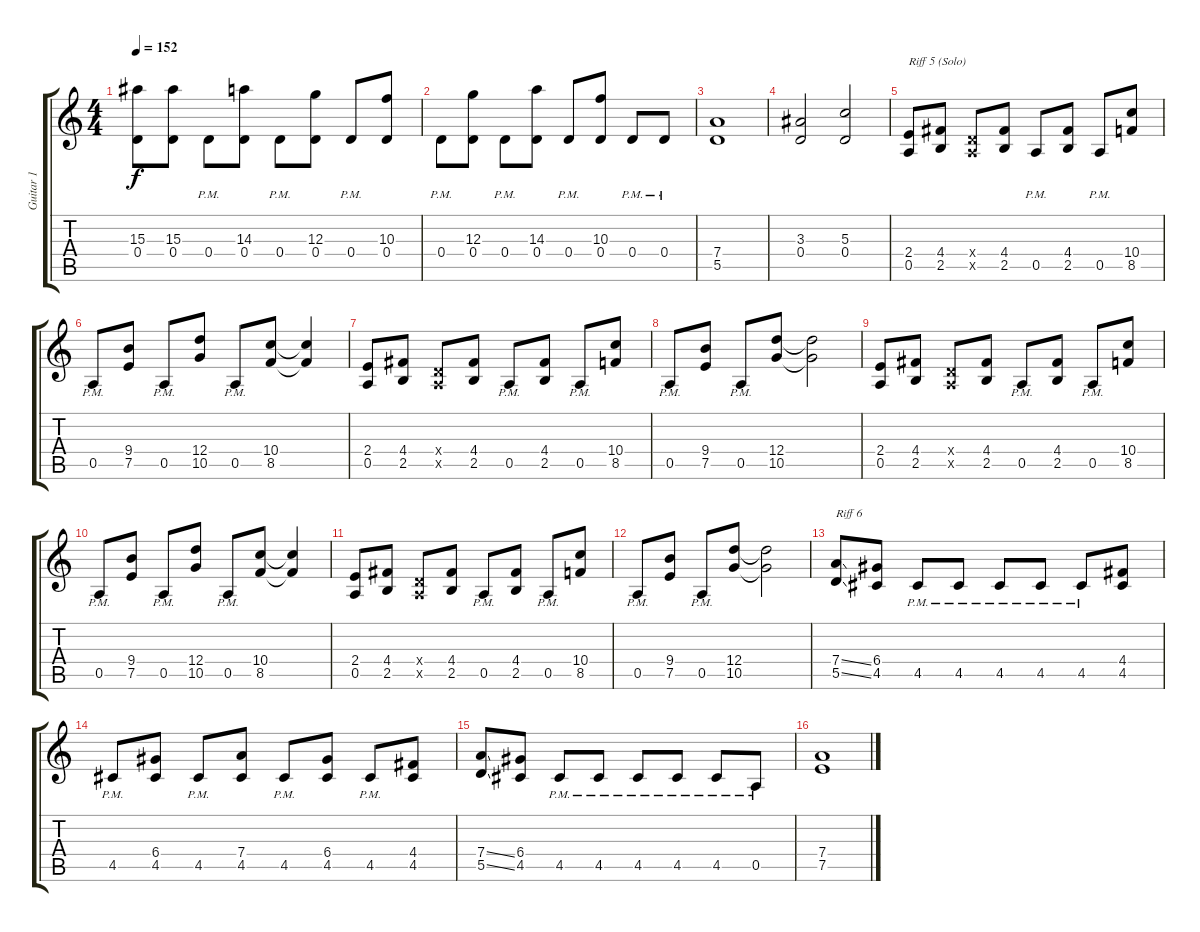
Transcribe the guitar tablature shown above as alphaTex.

\track ("Guitar 1" "Guitar 1") {instrument distortionguitar}
\staff {score tabs}
\tuning (E4 B3 G3 D3 A2 E2) {hide}
\ts (4 4)
\tempo 152
\clef g2
\ks c
(15.3 0.4).8{dy f} (15.3 0.4).8 0.4{pm}.8 (14.3 0.4).8 0.4{pm}.8 (12.3 0.4).8 0.4{pm}.8 (10.3 0.4).8 |
0.4{pm}.8 (12.3 0.4).8 0.4{pm}.8 (14.3 0.4).8 0.4{pm}.8 (10.3 0.4).8 0.4{pm}.8 0.4{pm}.8 |
(7.4 5.5).1 |
(3.3 0.4).2 (5.3 0.4).2 |
(2.4 0.5).8{txt "Riff 5 (Solo)"} (4.4 2.5).8 (0.4{x} 0.5{x}).8 (4.4 2.5).8 0.5{pm}.8 (4.4 2.5).8 0.5{pm}.8 (10.4 8.5).8 |
0.5{pm}.8 (9.4 7.5).8 0.5{pm}.8 (12.4 10.5).8 0.5{pm}.8 (10.4 8.5).8 (10.4{t} 8.5{t}).4 |
(2.4 0.5).8 (4.4 2.5).8 (0.4{x} 0.5{x}).8 (4.4 2.5).8 0.5{pm}.8 (4.4 2.5).8 0.5{pm}.8 (10.4 8.5).8 |
0.5{pm}.8 (9.4 7.5).8 0.5{pm}.8 (12.4 10.5).8 (12.4{t} 10.5{t}).2 |
(2.4 0.5).8 (4.4 2.5).8 (0.4{x} 0.5{x}).8 (4.4 2.5).8 0.5{pm}.8 (4.4 2.5).8 0.5{pm}.8 (10.4 8.5).8 |
0.5{pm}.8 (9.4 7.5).8 0.5{pm}.8 (12.4 10.5).8 0.5{pm}.8 (10.4 8.5).8 (10.4{t} 8.5{t}).4 |
(2.4 0.5).8 (4.4 2.5).8 (0.4{x} 0.5{x}).8 (4.4 2.5).8 0.5{pm}.8 (4.4 2.5).8 0.5{pm}.8 (10.4 8.5).8 |
0.5{pm}.8 (9.4 7.5).8 0.5{pm}.8 (12.4 10.5).8 (12.4{t} 10.5{t}).2 |
(7.4{ss} 5.5{ss}).8{txt "Riff 6"} (6.4 4.5).8 4.5{pm}.8 4.5{pm}.8 4.5{pm}.8 4.5{pm}.8 4.5{pm}.8 (4.4 4.5).8 |
4.5{pm}.8 (6.4 4.5).8 4.5{pm}.8 (7.4 4.5).8 4.5{pm}.8 (6.4 4.5).8 4.5{pm}.8 (4.4 4.5).8 |
(7.4{ss} 5.5{ss}).8 (6.4 4.5).8 4.5{pm}.8 4.5{pm}.8 4.5{pm}.8 4.5{pm}.8 4.5{pm}.8 0.5{pm}.8 |
(7.4 7.5).1
